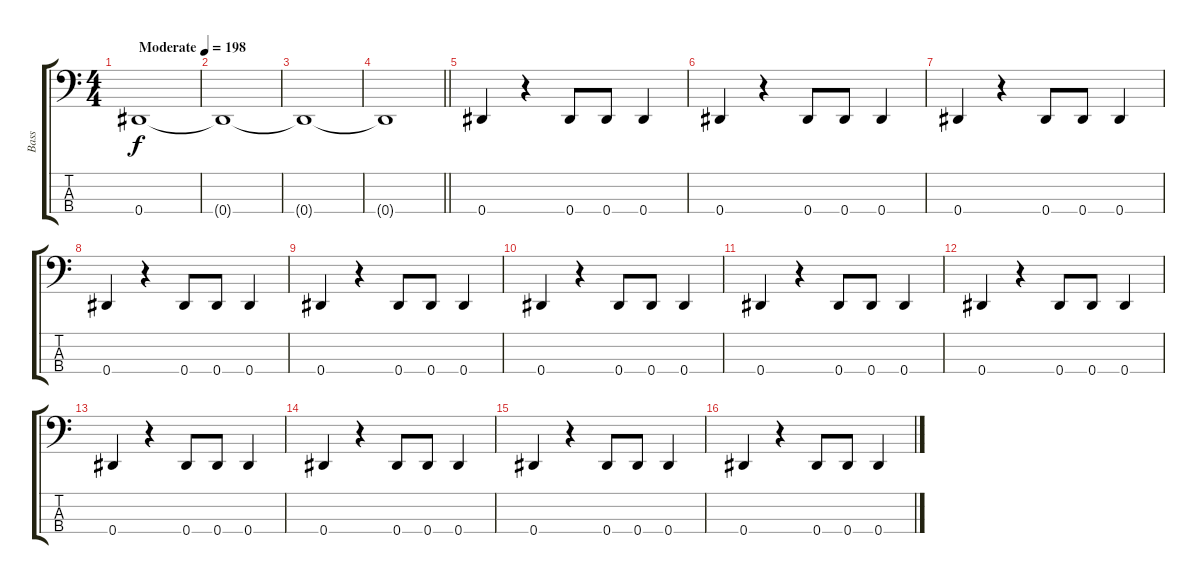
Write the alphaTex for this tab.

\track ("Bass" "Bass") {instrument electricbassfinger}
\staff {score tabs}
\tuning (Gb2 Db2 Ab1 Eb1) {hide}
\ts (4 4)
\tempo (198 "Moderate")
\clef f4
\ks c
0.4.1{dy f instrument electricbassfinger} |
0.4{t}.1 |
0.4{t}.1 |
\barLineRight lightlight
0.4{t}.1 |
0.4.4 r.4 0.4.8 0.4.8 0.4.4 |
0.4.4 r.4 0.4.8 0.4.8 0.4.4 |
0.4.4 r.4 0.4.8 0.4.8 0.4.4 |
0.4.4 r.4 0.4.8 0.4.8 0.4.4 |
0.4.4 r.4 0.4.8 0.4.8 0.4.4 |
0.4.4 r.4 0.4.8 0.4.8 0.4.4 |
0.4.4 r.4 0.4.8 0.4.8 0.4.4 |
0.4.4 r.4 0.4.8 0.4.8 0.4.4 |
0.4.4 r.4 0.4.8 0.4.8 0.4.4 |
0.4.4 r.4 0.4.8 0.4.8 0.4.4 |
0.4.4 r.4 0.4.8 0.4.8 0.4.4 |
0.4.4 r.4 0.4.8 0.4.8 0.4.4
